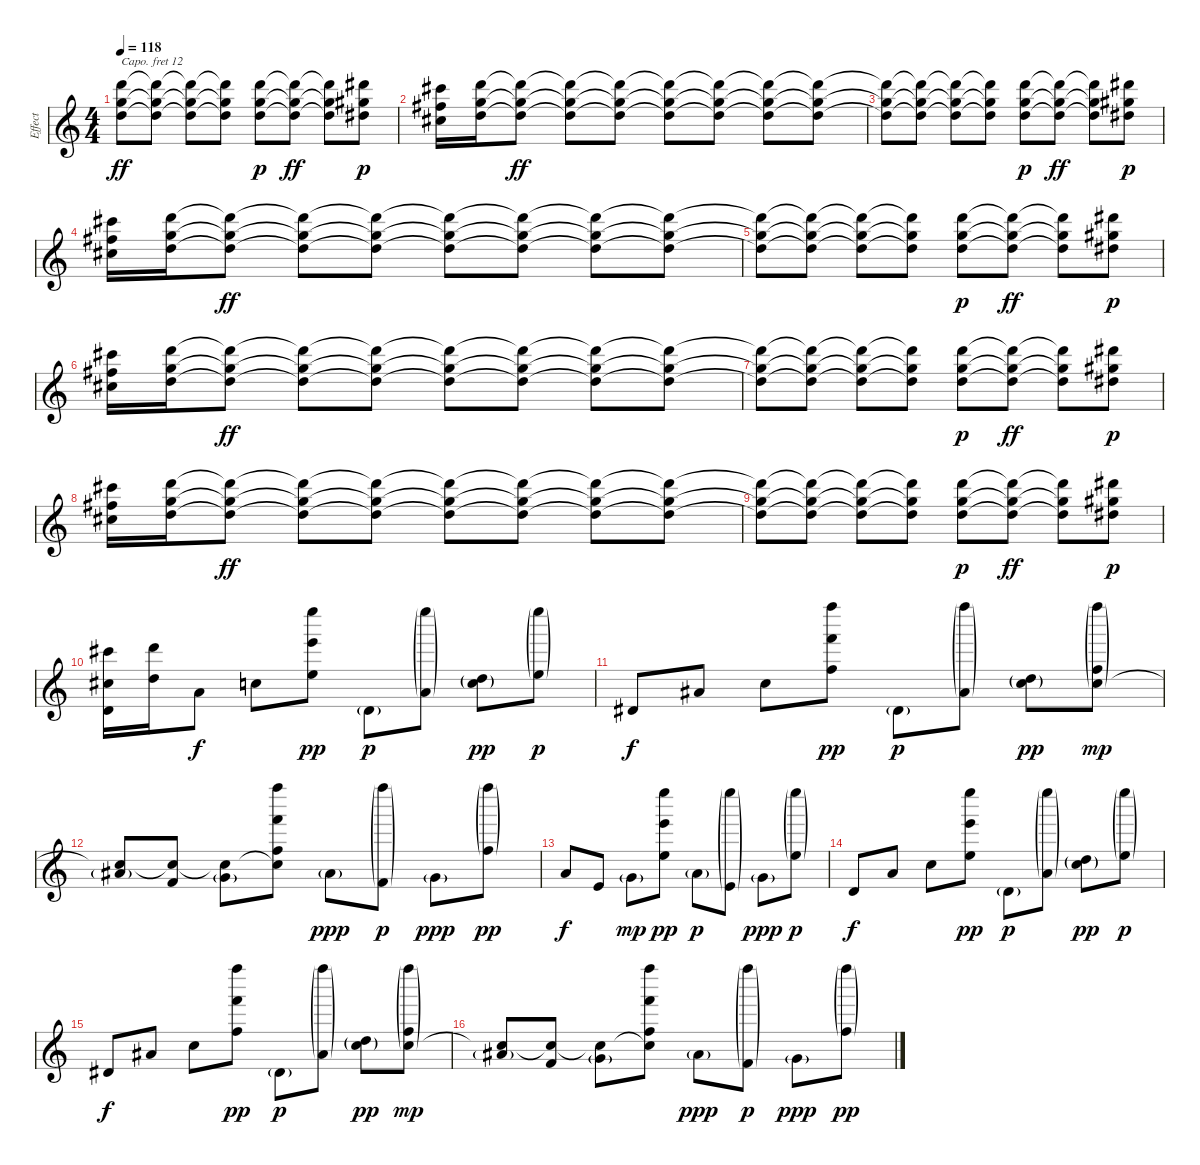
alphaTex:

\track ("Effect" "Effect") {instrument orchestralharp}
\staff {score}
\capo 12
\tuning (E4 B3 G3 D3 A2 E2) {hide}
\ts (4 4)
\tempo 118
\clef g2
\ks c
(10.1{t} 8.2{t} 7.3{t}).8{dy ff} (10.1{t} 8.2{t} 7.3{t}).8 (10.1{t} 8.2{t} 7.3{t}).8 (10.1{t} 8.2{t} 7.3{t}).8 (10.1 8.2 7.3).8{dy p} (10.1{t} 8.2{t} 7.3{t}).8{dy ff} (10.1{t} 8.2{t} 7.3{t}).8 (11.1 9.2 8.3).8{dy p} |
(9.1 7.2 6.3).16 (10.1 8.2 7.3).16 (10.1{t} 8.2{t} 7.3{t}).8{dy ff} (10.1{t} 8.2{t} 7.3{t}).8 (10.1{t} 8.2{t} 7.3{t}).8 (10.1{t} 8.2{t} 7.3{t}).8 (10.1{t} 8.2{t} 7.3{t}).8 (10.1{t} 8.2{t} 7.3{t}).8 (10.1{t} 8.2{t} 7.3{t}).8 |
(10.1{t} 8.2{t} 7.3{t}).8 (10.1{t} 8.2{t} 7.3{t}).8 (10.1{t} 8.2{t} 7.3{t}).8 (10.1{t} 8.2{t} 7.3{t}).8 (10.1 8.2 7.3).8{dy p} (10.1{t} 8.2{t} 7.3{t}).8{dy ff} (10.1{t} 8.2{t} 7.3{t}).8 (11.1 9.2 8.3).8{dy p} |
(9.1 7.2 6.3).16 (10.1 8.2 7.3).16 (10.1{t} 8.2{t} 7.3{t}).8{dy ff} (10.1{t} 8.2{t} 7.3{t}).8 (10.1{t} 8.2{t} 7.3{t}).8 (10.1{t} 8.2{t} 7.3{t}).8 (10.1{t} 8.2{t} 7.3{t}).8 (10.1{t} 8.2{t} 7.3{t}).8 (10.1{t} 8.2{t} 7.3{t}).8 |
(10.1{t} 8.2{t} 7.3{t}).8 (10.1{t} 8.2{t} 7.3{t}).8 (10.1{t} 8.2{t} 7.3{t}).8 (10.1{t} 8.2{t} 7.3{t}).8 (10.1 8.2 7.3).8{dy p} (10.1{t} 8.2{t} 7.3{t}).8{dy ff} (10.1{t} 8.2{t} 7.3{t}).8 (11.1 9.2 8.3).8{dy p} |
(9.1 7.2 6.3).16 (10.1 8.2 7.3).16 (10.1{t} 8.2{t} 7.3{t}).8{dy ff} (10.1{t} 8.2{t} 7.3{t}).8 (10.1{t} 8.2{t} 7.3{t}).8 (10.1{t} 8.2{t} 7.3{t}).8 (10.1{t} 8.2{t} 7.3{t}).8 (10.1{t} 8.2{t} 7.3{t}).8 (10.1{t} 8.2{t} 7.3{t}).8 |
(10.1{t} 8.2{t} 7.3{t}).8 (10.1{t} 8.2{t} 7.3{t}).8 (10.1{t} 8.2{t} 7.3{t}).8 (10.1{t} 8.2{t} 7.3{t}).8 (10.1 8.2 7.3).8{dy p} (10.1{t} 8.2{t} 7.3{t}).8{dy ff} (10.1{t} 8.2{t} 7.3{t}).8 (11.1 9.2 8.3).8{dy p} |
(9.1 7.2 6.3).16 (10.1 8.2 7.3).16 (10.1{t} 8.2{t} 7.3{t}).8{dy ff} (10.1{t} 8.2{t} 7.3{t}).8 (10.1{t} 8.2{t} 7.3{t}).8 (10.1{t} 8.2{t} 7.3{t}).8 (10.1{t} 8.2{t} 7.3{t}).8 (10.1{t} 8.2{t} 7.3{t}).8 (10.1{t} 8.2{t} 7.3{t}).8 |
(10.1{t} 8.2{t} 7.3{t}).8 (10.1{t} 8.2{t} 7.3{t}).8 (10.1{t} 8.2{t} 7.3{t}).8 (10.1{t} 8.2{t} 7.3{t}).8 (10.1 8.2 7.3).8{dy p} (10.1{t} 8.2{t} 7.3{t}).8{dy ff} (10.1{t} 8.2{t} 7.3{t}).8 (11.1 9.2 8.3).8{dy p} |
(9.1 6.3 10.6).16{volume 3} (10.1 7.3).16 12.5.8{dy f} 10.4.8 (24.1 17.2 9.3).8{dy pp} 5.5{g}.8{dy p} (24.1{g} 7.4{g}).8 (3.2{g} 5.3{g}).8{dy pp} (24.1{g} 5.2{g}).8{dy p} |
11.6.8{dy f} 13.5.8 10.4.8 (25.1 18.2 10.3).8{dy pp} 6.5{g}.8{dy p} (25.1{g} 8.4{g}).8 (3.2{g} 5.3{g}).8{dy pp} (25.1{g} 6.2{g} 20.6{g}).8{dy mp} |
(3.3{g} 20.6{t}).8 (8.5 20.6{t}).8 (5.4{g} 20.6{t}).8 (25.1 18.2 10.3 20.6{t}).8 3.3{g}.8{dy ppp} (25.1{g} 8.5{g}).8{dy p} 0.3{g}.8{dy ppp} (25.1{g} 6.2{g}).8{dy pp} |
2.3.8{dy f} 2.4.8 5.4{g}.8{dy mp} (24.1 17.2 9.3).8{dy pp} 2.3{g}.8{dy p} (24.1{g} 2.4{g}).8 5.4{g}.8{dy ppp} (24.1{g} 5.2{g}).8{dy p} |
10.6.8{dy f} 12.5.8 10.4.8 (24.1 17.2 9.3).8{dy pp} 5.5{g}.8{dy p} (24.1{g} 7.4{g}).8 (3.2{g} 5.3{g}).8{dy pp} (24.1{g} 5.2{g}).8{dy p} |
11.6.8{dy f} 13.5.8 10.4.8 (25.1 18.2 10.3).8{dy pp} 6.5{g}.8{dy p} (25.1{g} 8.4{g}).8 (3.2{g} 5.3{g}).8{dy pp} (25.1{g} 6.2{g} 20.6{g}).8{dy mp} |
(3.3{g} 20.6{t}).8 (8.5 20.6{t}).8 (5.4{g} 20.6{t}).8 (25.1 18.2 10.3 20.6{t}).8 3.3{g}.8{dy ppp} (25.1{g} 8.5{g}).8{dy p} 0.3{g}.8{dy ppp} (25.1{g} 6.2{g}).8{dy pp}
